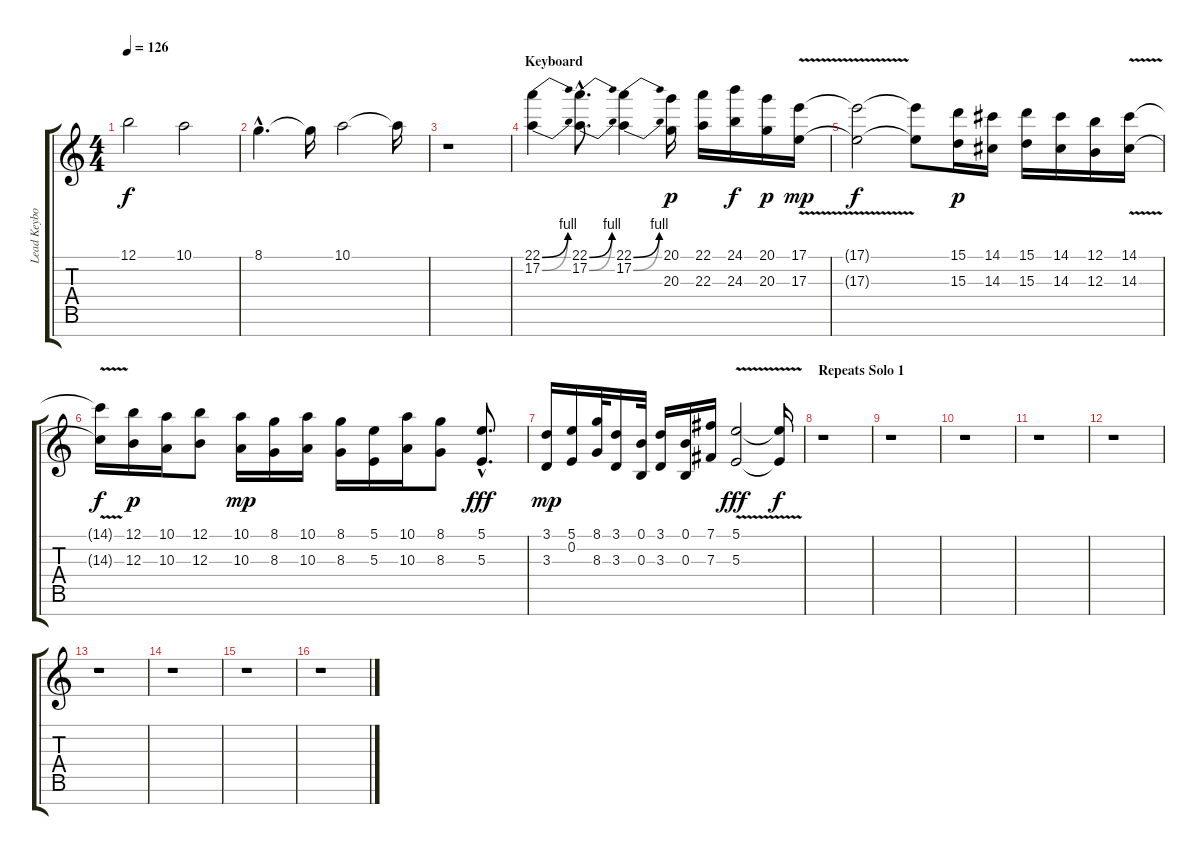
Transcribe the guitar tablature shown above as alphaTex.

\track ("Lead Keyboard" "Lead Keybo") {instrument pad7halo}
\staff {score tabs}
\tuning (B4 E4 B3 G3 D3 A2 E2) {hide}
\ts (4 4)
\tempo 126
\clef g2
\ks c
12.1.2{dy f} 10.1.2 |
8.1{hac}.4{d} 8.1{t}.16 10.1.2 10.1{t}.16 |
r.1 |
\section ("" "Keyboard")
(22.1{be (bend 0 0 60 4)} 17.2{be (bend 0 0 60 4)}).4{instrument lead2sawtooth} (22.1{be (bend 0 0 60 4) hac} 17.2{be (bend 0 0 60 4) hac}).8{d} (22.1{be (bend 0 0 60 4)} 17.2{be (bend 0 0 60 4)}).4 (20.1 20.3).16{dy p} (22.1 22.3).16 (24.1 24.3).16{dy f} (20.1 20.3).16{dy p} (17.1{v} 17.3{v}).16{dy mp} |
(17.1{t} 17.3{t}).2{dy f} (17.1{t} 17.3{t}).8 (15.1 15.3).16{dy p} (14.1 14.3).16 (15.1 15.3).16 (14.1 14.3).16 (12.1 12.3).16 (14.1{v} 14.3{v}).16 |
(14.1{t} 14.3{t}).16{dy f} (12.1 12.3).16{dy p} (10.1 10.3).16 (12.1 12.3).8 (10.1 10.3).16{dy mp} (8.1 8.3).16 (10.1 10.3).16 (8.1 8.3).16 (5.1 5.3).16 (10.1 10.3).16 (8.1 8.3).8 (5.1{hac} 5.3{hac}).8{d dy fff} |
(3.1 3.3).16{dy mp} (5.1 0.2).16 (8.1 8.3).32 (3.1 3.3).16 (0.1 0.3).32 (3.1 3.3).16 (0.1 0.3).16 (7.1 7.3).16 (5.1{v} 5.3).2{dy fff} (5.1{t} 5.3{t}).16{dy f} |
\section ("" "Repeats Solo 1")
r.1 |
r.1 |
r.1 |
r.1 |
r.1 |
r.1 |
r.1 |
r.1 |
r.1
